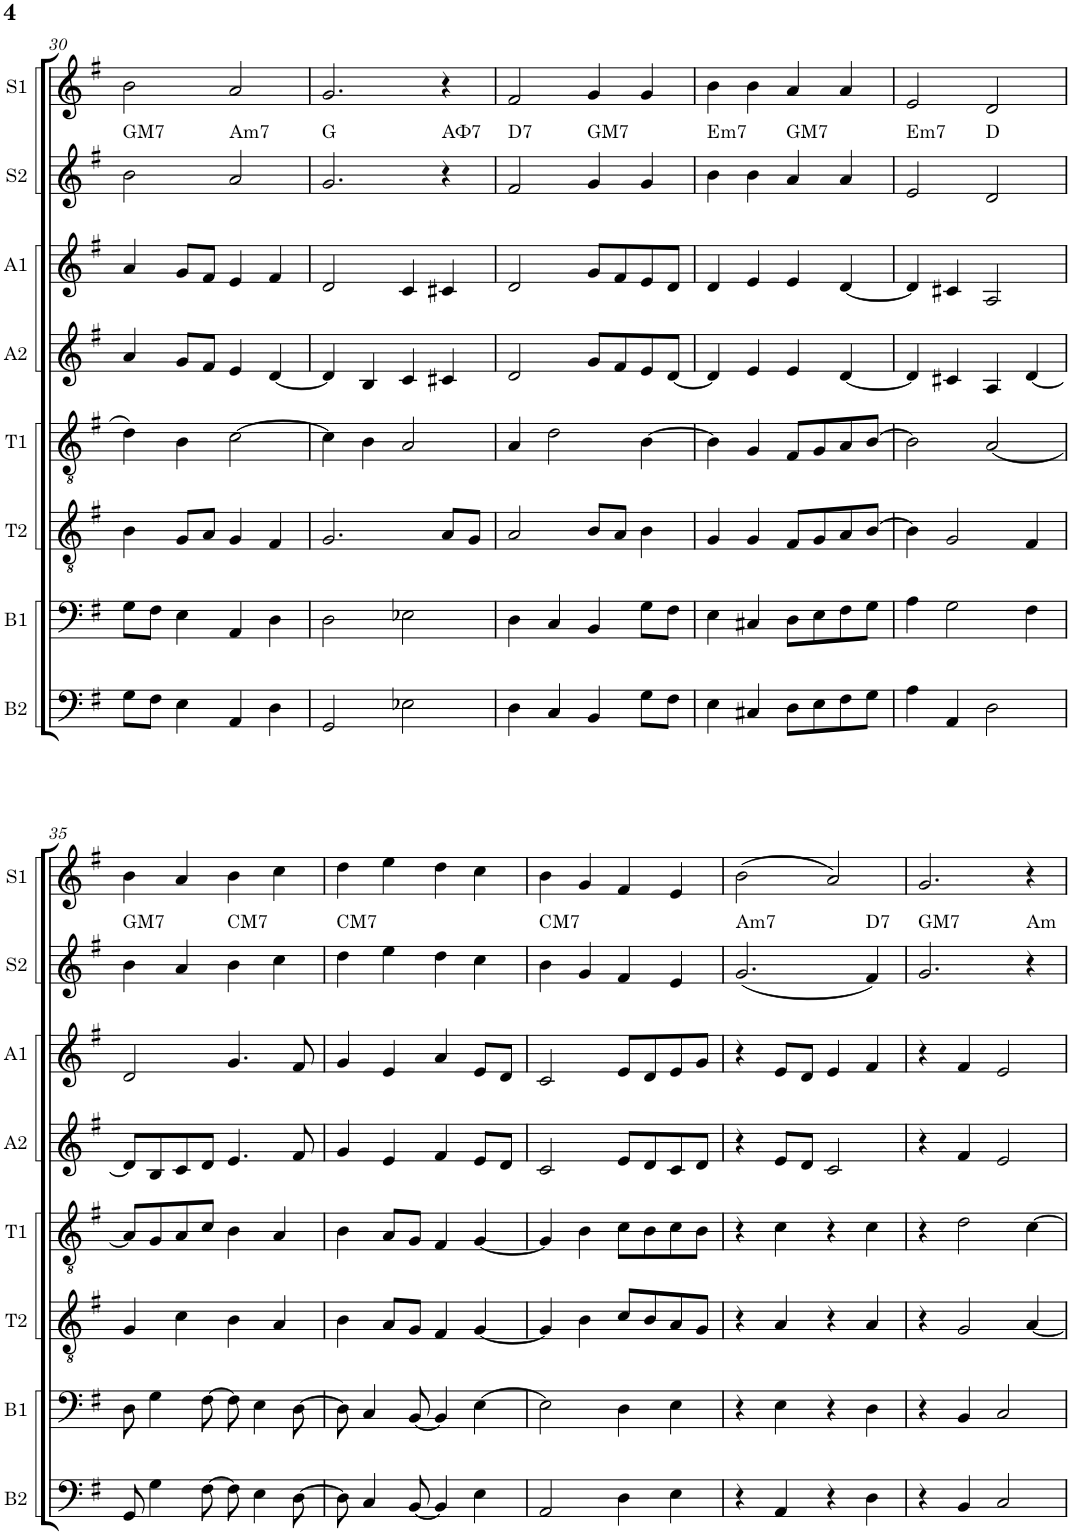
**kern	**kern	**kern	**kern	**kern	**kern	**kern	**kern
*part8	*part7	*part6	*part5	*part4	*part3	*part2	*part1
*staff8	*staff7	*staff6	*staff5	*staff4	*staff3	*staff2	*staff1
*I"Bass 2	*I"Bass 1	*I"Tenor 2	*I"Tenor 1	*I"Alt 2	*I"Alt 1	*I"Sopran 2	*I"Sopran 1
*I'B2	*I'B1	*I'T2	*I'T1	*I'A2	*I'A1	*I'S2	*I'S1
!!LO:PB:g=z
*clefF4	*clefF4	*clefGv2	*clefGv2	*clefG2	*clefG2	*clefG2	*clefG2
*k[f#]	*k[f#]	*k[f#]	*k[f#]	*k[f#]	*k[f#]	*k[f#]	*k[f#]
*M4/4	*M4/4	*M4/4	*M4/4	*M4/4	*M4/4	*M4/4	*M4/4
=30	=30	=30	=30	=30	=30	=30	=30
!	!	!	!	!	!	!LO:TX:a:t=GM7	!
8G\L	8G\L	4B\	4d\	4a/	4a/	2b\	2b\
8F#\J	8F#\J	.	.	.	.	.	.
4E\	4E\	8G/L	4B\	8g/L	8g/L	.	.
.	.	8A/J	.	8f#/J	8f#/J	.	.
!	!	!	!	!	!	!LO:TX:a:t=Am7	!
4AA/	4AA/	4G/	[2c\	4e/	4e/	2a/	2a/
4D\	4D\	4F#/	.	[4d/	4f#/	.	.
=31	=31	=31	=31	=31	=31	=31	=31
!	!	!	!	!	!	!LO:TX:a:t=G	!
2GG/	2D\	2.G/	4c\]	4d/]	2d/	2.g/	2.g/
.	.	.	4B\	4B/	.	.	.
2E-X\	2E-X\	.	2A/	4c/	4c/	.	.
!	!	!	!	!	!	!LO:TX:a:t=AΦ7	!
.	.	8A/L	.	4c#X/	4c#X/	4r	4r
.	.	8G/J	.	.	.	.	.
=32	=32	=32	=32	=32	=32	=32	=32
!	!	!	!	!	!	!LO:TX:a:t=D7	!
4D\	4D\	2A/	4A/	2d/	2d/	2f#/	2f#/
4C/	4C/	.	2d\	.	.	.	.
!	!	!	!	!	!	!LO:TX:a:t=GM7	!
4BB/	4BB/	8B/L	.	8g/L	8g/L	4g/	4g/
.	.	8A/J	.	8f#/	8f#/	.	.
8G\L	8G\L	4B\	[4B\	8e/	8e/	4g/	4g/
8F#\J	8F#\J	.	.	[8d/J	8d/J	.	.
=33	=33	=33	=33	=33	=33	=33	=33
!	!	!	!	!	!	!LO:TX:a:t=Em7	!
4E\	4E\	4G/	4B\]	4d/]	4d/	4b\	4b\
4C#X/	4C#X/	4G/	4G/	4e/	4e/	4b\	4b\
!	!	!	!	!	!	!LO:TX:a:t=GM7	!
8D\L	8D\L	8F#/L	8F#/L	4e/	4e/	4a/	4a/
8E\	8E\	8G/	8G/	.	.	.	.
8F#\	8F#\	8A/	8A/	[4d/	[4d/	4a/	4a/
8G\J	8G\J	[8B/J	[8B/J	.	.	.	.
=34	=34	=34	=34	=34	=34	=34	=34
!	!	!	!	!	!	!LO:TX:a:t=Em7	!
4A\	4A\	4B\]	2B\]	4d/]	4d/]	2e/	2e/
4AA/	2G\	2G/	.	4c#X/	4c#X/	.	.
!	!	!	!	!	!	!LO:TX:a:t=D	!
2D\	.	.	[2A/	4A/	2A/	2d/	2d/
.	4F#\	4F#/	.	[4d/	.	.	.
!!LO:LB:g=z
=35	=35	=35	=35	=35	=35	=35	=35
!	!	!	!	!	!	!LO:TX:a:t=GM7	!
8GG/	8D\	4G/	8A/L]	8d/L]	2d/	4b\	4b\
4G\	4G\	.	8G/	8B/	.	.	.
.	.	4c\	8A/	8c/	.	4a/	4a/
[8F#\	[8F#\	.	8c/J	8d/J	.	.	.
!	!	!	!	!	!	!LO:TX:a:t=CM7	!
8F#\]	8F#\]	4B\	4B\	4.e/	4.g/	4b\	4b\
4E\	4E\	.	.	.	.	.	.
.	.	4A/	4A/	.	.	4cc\	4cc\
[8D\	[8D\	.	.	8f#/	8f#/	.	.
=36	=36	=36	=36	=36	=36	=36	=36
!	!	!	!	!	!	!LO:TX:a:t=CM7	!
8D\]	8D\]	4B\	4B\	4g/	4g/	4dd\	4dd\
4C/	4C/	.	.	.	.	.	.
.	.	8A/L	8A/L	4e/	4e/	4ee\	4ee\
[8BB/	[8BB/	8G/J	8G/J	.	.	.	.
4BB/]	4BB/]	4F#/	4F#/	4f#/	4a/	4dd\	4dd\
4E\	[4E\	[4G/	[4G/	8e/L	8e/L	4cc\	4cc\
.	.	.	.	8d/J	8d/J	.	.
=37	=37	=37	=37	=37	=37	=37	=37
!	!	!	!	!	!	!LO:TX:a:t=CM7	!
2AA/	2E\]	4G/]	4G/]	2c/	2c/	4b\	4b\
.	.	4B\	4B\	.	.	4g/	4g/
4D\	4D\	8c/L	8c\L	8e/L	8e/L	4f#/	4f#/
.	.	8B/	8B\	8d/	8d/	.	.
4E\	4E\	8A/	8c\	8c/	8e/	4e/	4e/
.	.	8G/J	8B\J	8d/J	8g/J	.	.
=38	=38	=38	=38	=38	=38	=38	=38
!	!	!	!	!	!	!LO:TX:a:t=Am7	!
4r	4r	4r	4r	4r	4r	(2.g/	(2b\
4AA/	4E\	4A/	4c\	8e/L	8e/L	.	.
.	.	.	.	8d/J	8d/J	.	.
4r	4r	4r	4r	2c/	4e/	.	2a/)
!	!	!	!	!	!	!LO:TX:a:t=D7	!
4D\	4D\	4A/	4c\	.	4f#/	4f#/)	.
=39	=39	=39	=39	=39	=39	=39	=39
!	!	!	!	!	!	!LO:TX:a:t=GM7	!
4r	4r	4r	4r	4r	4r	2.g/	2.g/
4BB/	4BB/	2G/	2d\	4f#/	4f#/	.	.
2C/	2C/	.	.	2e/	2e/	.	.
!	!	!	!	!	!	!LO:TX:a:t=Am	!
.	.	[4A/	[4c\	.	.	4r	4r
=	=	=	=	=	=	=	=
*-	*-	*-	*-	*-	*-	*-	*-
